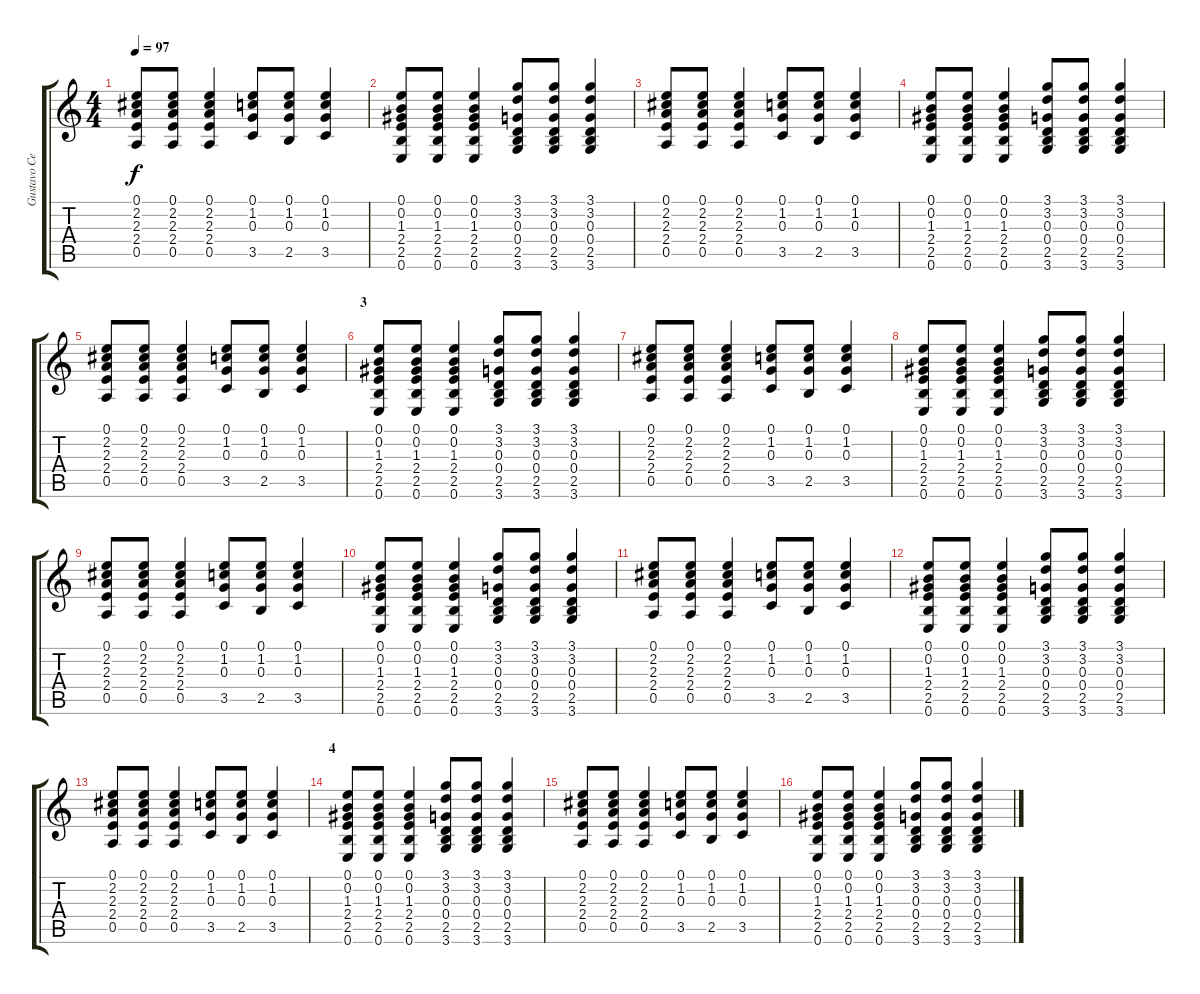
\track ("Gustavo Cerati - Acústica " "Gustavo Ce") {instrument acousticguitarsteel}
\staff {score tabs}
\tuning (E4 B3 G3 D3 A2 E2) {hide}
\ts (4 4)
\tempo 97
\clef g2
\ks c
(0.1 2.2 2.3 2.4 0.5).8{dy f} (0.1 2.2 2.3 2.4 0.5).8 (0.1 2.2 2.3 2.4 0.5).4 (0.1 1.2 0.3 3.5).8 (0.1 1.2 0.3 2.5).8 (0.1 1.2 0.3 3.5).4 |
(0.1 0.2 1.3 2.4 2.5 0.6).8 (0.1 0.2 1.3 2.4 2.5 0.6).8 (0.1 0.2 1.3 2.4 2.5 0.6).4 (3.1 3.2 0.3 0.4 2.5 3.6).8 (3.1 3.2 0.3 0.4 2.5 3.6).8 (3.1 3.2 0.3 0.4 2.5 3.6).4 |
(0.1 2.2 2.3 2.4 0.5).8 (0.1 2.2 2.3 2.4 0.5).8 (0.1 2.2 2.3 2.4 0.5).4 (0.1 1.2 0.3 3.5).8 (0.1 1.2 0.3 2.5).8 (0.1 1.2 0.3 3.5).4 |
(0.1 0.2 1.3 2.4 2.5 0.6).8 (0.1 0.2 1.3 2.4 2.5 0.6).8 (0.1 0.2 1.3 2.4 2.5 0.6).4 (3.1 3.2 0.3 0.4 2.5 3.6).8 (3.1 3.2 0.3 0.4 2.5 3.6).8 (3.1 3.2 0.3 0.4 2.5 3.6).4 |
(0.1 2.2 2.3 2.4 0.5).8 (0.1 2.2 2.3 2.4 0.5).8 (0.1 2.2 2.3 2.4 0.5).4 (0.1 1.2 0.3 3.5).8 (0.1 1.2 0.3 2.5).8 (0.1 1.2 0.3 3.5).4 |
\section ("" "3")
(0.1 0.2 1.3 2.4 2.5 0.6).8 (0.1 0.2 1.3 2.4 2.5 0.6).8 (0.1 0.2 1.3 2.4 2.5 0.6).4 (3.1 3.2 0.3 0.4 2.5 3.6).8 (3.1 3.2 0.3 0.4 2.5 3.6).8 (3.1 3.2 0.3 0.4 2.5 3.6).4 |
(0.1 2.2 2.3 2.4 0.5).8 (0.1 2.2 2.3 2.4 0.5).8 (0.1 2.2 2.3 2.4 0.5).4 (0.1 1.2 0.3 3.5).8 (0.1 1.2 0.3 2.5).8 (0.1 1.2 0.3 3.5).4 |
(0.1 0.2 1.3 2.4 2.5 0.6).8 (0.1 0.2 1.3 2.4 2.5 0.6).8 (0.1 0.2 1.3 2.4 2.5 0.6).4 (3.1 3.2 0.3 0.4 2.5 3.6).8 (3.1 3.2 0.3 0.4 2.5 3.6).8 (3.1 3.2 0.3 0.4 2.5 3.6).4 |
(0.1 2.2 2.3 2.4 0.5).8 (0.1 2.2 2.3 2.4 0.5).8 (0.1 2.2 2.3 2.4 0.5).4 (0.1 1.2 0.3 3.5).8 (0.1 1.2 0.3 2.5).8 (0.1 1.2 0.3 3.5).4 |
(0.1 0.2 1.3 2.4 2.5 0.6).8 (0.1 0.2 1.3 2.4 2.5 0.6).8 (0.1 0.2 1.3 2.4 2.5 0.6).4 (3.1 3.2 0.3 0.4 2.5 3.6).8 (3.1 3.2 0.3 0.4 2.5 3.6).8 (3.1 3.2 0.3 0.4 2.5 3.6).4 |
(0.1 2.2 2.3 2.4 0.5).8 (0.1 2.2 2.3 2.4 0.5).8 (0.1 2.2 2.3 2.4 0.5).4 (0.1 1.2 0.3 3.5).8 (0.1 1.2 0.3 2.5).8 (0.1 1.2 0.3 3.5).4 |
(0.1 0.2 1.3 2.4 2.5 0.6).8 (0.1 0.2 1.3 2.4 2.5 0.6).8 (0.1 0.2 1.3 2.4 2.5 0.6).4 (3.1 3.2 0.3 0.4 2.5 3.6).8 (3.1 3.2 0.3 0.4 2.5 3.6).8 (3.1 3.2 0.3 0.4 2.5 3.6).4 |
(0.1 2.2 2.3 2.4 0.5).8 (0.1 2.2 2.3 2.4 0.5).8 (0.1 2.2 2.3 2.4 0.5).4 (0.1 1.2 0.3 3.5).8 (0.1 1.2 0.3 2.5).8 (0.1 1.2 0.3 3.5).4 |
\section ("" "4")
(0.1 0.2 1.3 2.4 2.5 0.6).8 (0.1 0.2 1.3 2.4 2.5 0.6).8 (0.1 0.2 1.3 2.4 2.5 0.6).4 (3.1 3.2 0.3 0.4 2.5 3.6).8 (3.1 3.2 0.3 0.4 2.5 3.6).8 (3.1 3.2 0.3 0.4 2.5 3.6).4 |
(0.1 2.2 2.3 2.4 0.5).8 (0.1 2.2 2.3 2.4 0.5).8 (0.1 2.2 2.3 2.4 0.5).4 (0.1 1.2 0.3 3.5).8 (0.1 1.2 0.3 2.5).8 (0.1 1.2 0.3 3.5).4 |
(0.1 0.2 1.3 2.4 2.5 0.6).8 (0.1 0.2 1.3 2.4 2.5 0.6).8 (0.1 0.2 1.3 2.4 2.5 0.6).4 (3.1 3.2 0.3 0.4 2.5 3.6).8 (3.1 3.2 0.3 0.4 2.5 3.6).8 (3.1 3.2 0.3 0.4 2.5 3.6).4
